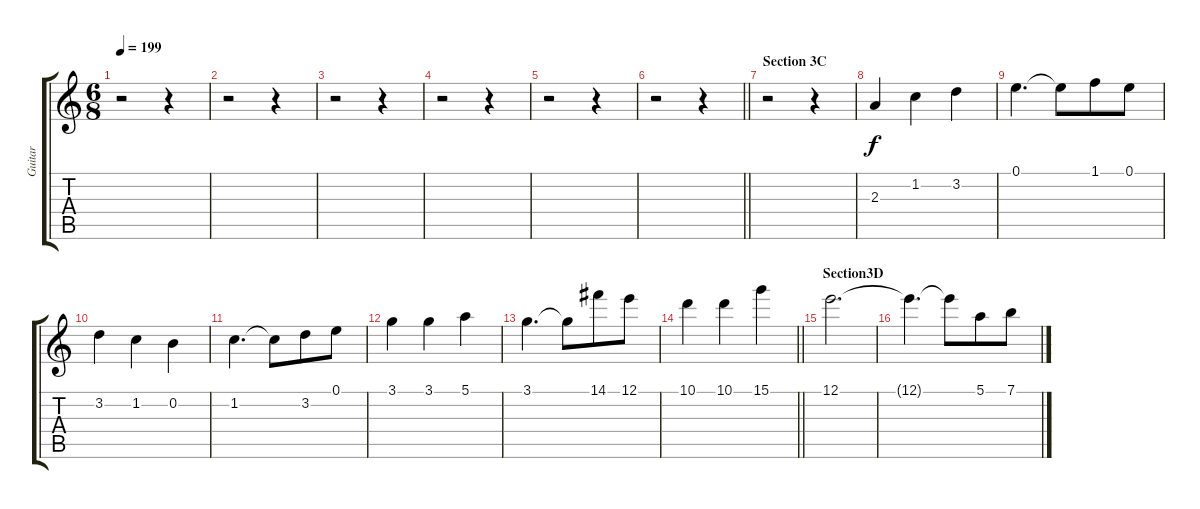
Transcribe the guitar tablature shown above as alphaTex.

\track ("Guitar" "Guitar") {instrument distortionguitar}
\staff {score tabs}
\tuning (E4 B3 G3 D3 A2 E2) {hide}
\ts (6 8)
\tempo 199
\clef g2
\ks c
r.2{dy f} r.4 |
r.2 r.4 |
r.2 r.4 |
r.2 r.4 |
r.2 r.4 |
\barLineRight lightlight
r.2 r.4 |
\section ("" "Section 3C")
r.2 r.4 |
2.3.4 1.2.4 3.2.4 |
0.1.4{d} 0.1{t}.8 1.1.8 0.1.8 |
3.2.4 1.2.4 0.2.4 |
1.2.4{d} 1.2{t}.8 3.2.8 0.1.8 |
3.1.4 3.1.4 5.1.4 |
3.1.4{d} 3.1{t}.8 14.1.8 12.1.8 |
\barLineRight lightlight
10.1.4 10.1.4 15.1.4 |
\section ("" "Section3D")
12.1.2{d} |
12.1{t}.4{d} 12.1{t}.8 5.1.8 7.1.8
